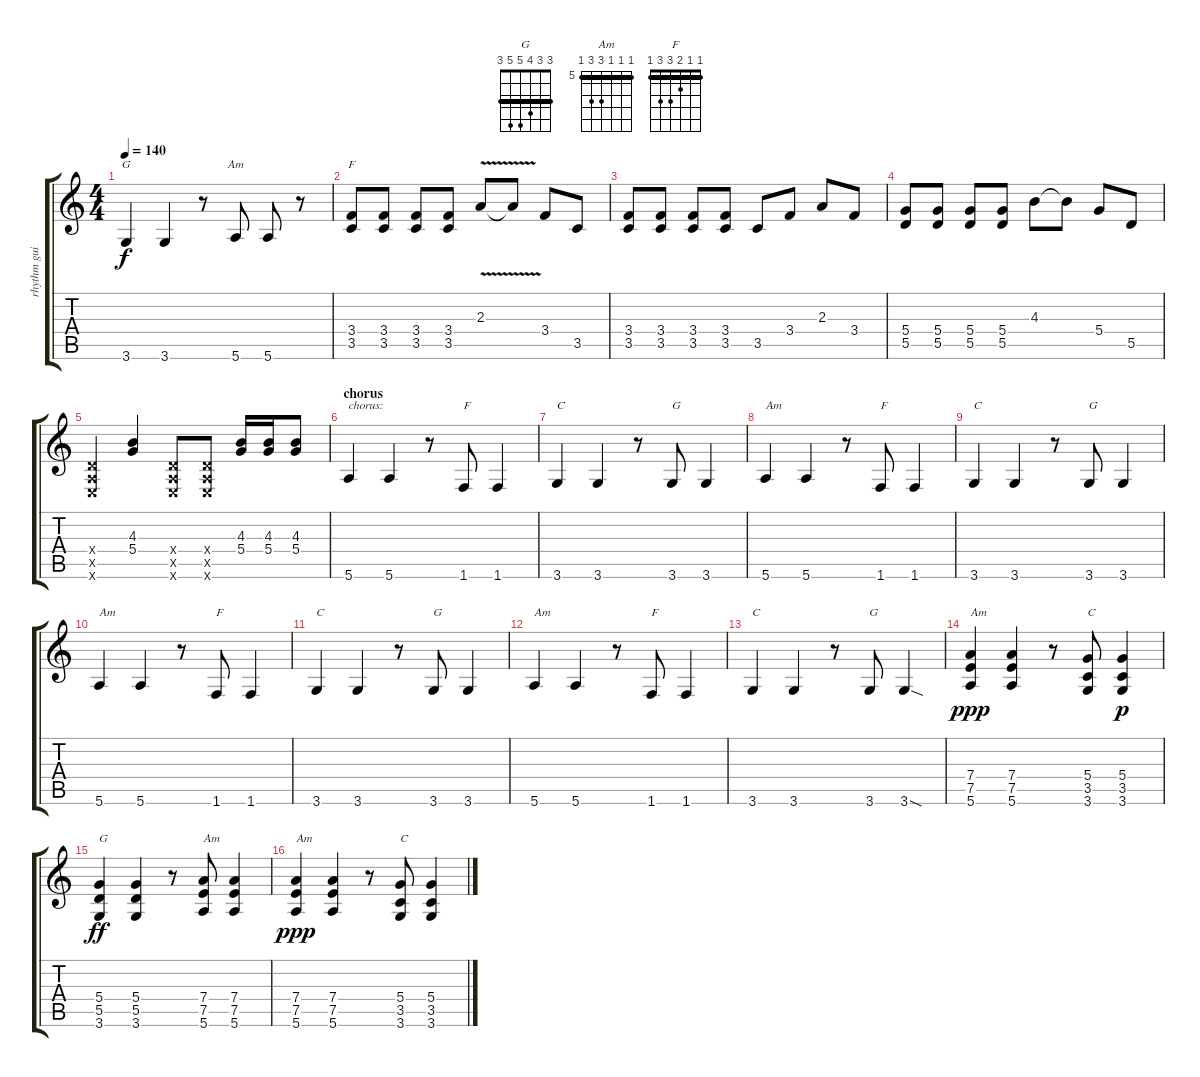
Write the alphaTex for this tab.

\track ("rhythm guitar" "rhythm gui") {instrument distortionguitar}
\staff {score tabs}
\tuning (E4 B3 G3 D3 A2 E2) {hide}
\chord ("G" 3 3 4 5 5 3) {barre 3}
\chord ("Am" 5 5 5 7 7 5) {firstfret 5 barre 5}
\chord ("F" 1 1 2 3 3 1) {barre 1}
\ts (4 4)
\tempo 140
\clef g2
\ks c
3.6.4{ch "G" dy f} 3.6.4 r.8 5.6.8{ch "Am"} 5.6.8 r.8 |
(3.4 3.5).8{ch "F"} (3.4 3.5).8 (3.4 3.5).8 (3.4 3.5).8 2.3{v}.8 2.3{t}.8 3.4.8 3.5.8 |
(3.4 3.5).8 (3.4 3.5).8 (3.4 3.5).8 (3.4 3.5).8 3.5.8 3.4.8 2.3.8 3.4.8 |
(5.4 5.5).8 (5.4 5.5).8 (5.4 5.5).8 (5.4 5.5).8 4.3.8 4.3{t}.8 5.4.8 5.5.8 |
(0.4{x} 0.5{x} 0.6{x}).4 (4.3 5.4).4 (0.4{x} 0.5{x} 0.6{x}).8 (0.4{x} 0.5{x} 0.6{x}).8 (4.3 5.4).16 (4.3 5.4).16 (4.3 5.4).8 |
\section ("" "chorus")
5.6.4{txt "chorus:"} 5.6.4 r.8 1.6.8{txt "F"} 1.6.4 |
3.6.4{txt "C"} 3.6.4 r.8 3.6.8{txt "G"} 3.6.4 |
5.6.4{txt "Am"} 5.6.4 r.8 1.6.8{txt "F"} 1.6.4 |
3.6.4{txt "C"} 3.6.4 r.8 3.6.8{txt "G"} 3.6.4 |
5.6.4{txt "Am"} 5.6.4 r.8 1.6.8{txt "F"} 1.6.4 |
3.6.4{txt "C"} 3.6.4 r.8 3.6.8{txt "G"} 3.6.4 |
5.6.4{txt "Am"} 5.6.4 r.8 1.6.8{txt "F"} 1.6.4 |
3.6.4{txt "C"} 3.6.4 r.8 3.6.8{txt "G"} 3.6{sod}.4 |
(7.4 7.5 5.6).4{txt "Am" dy ppp} (7.4 7.5 5.6).4 r.8 (5.4 3.5 3.6).8{txt "C"} (5.4 3.5 3.6).4{dy p} |
(5.4 5.5 3.6).4{txt "G" dy ff} (5.4 5.5 3.6).4 r.8 (7.4 7.5 5.6).8{txt "Am"} (7.4 7.5 5.6).4 |
(7.4 7.5 5.6).4{txt "Am" dy ppp} (7.4 7.5 5.6).4 r.8 (5.4 3.5 3.6).8{txt "C"} (5.4 3.5 3.6).4
